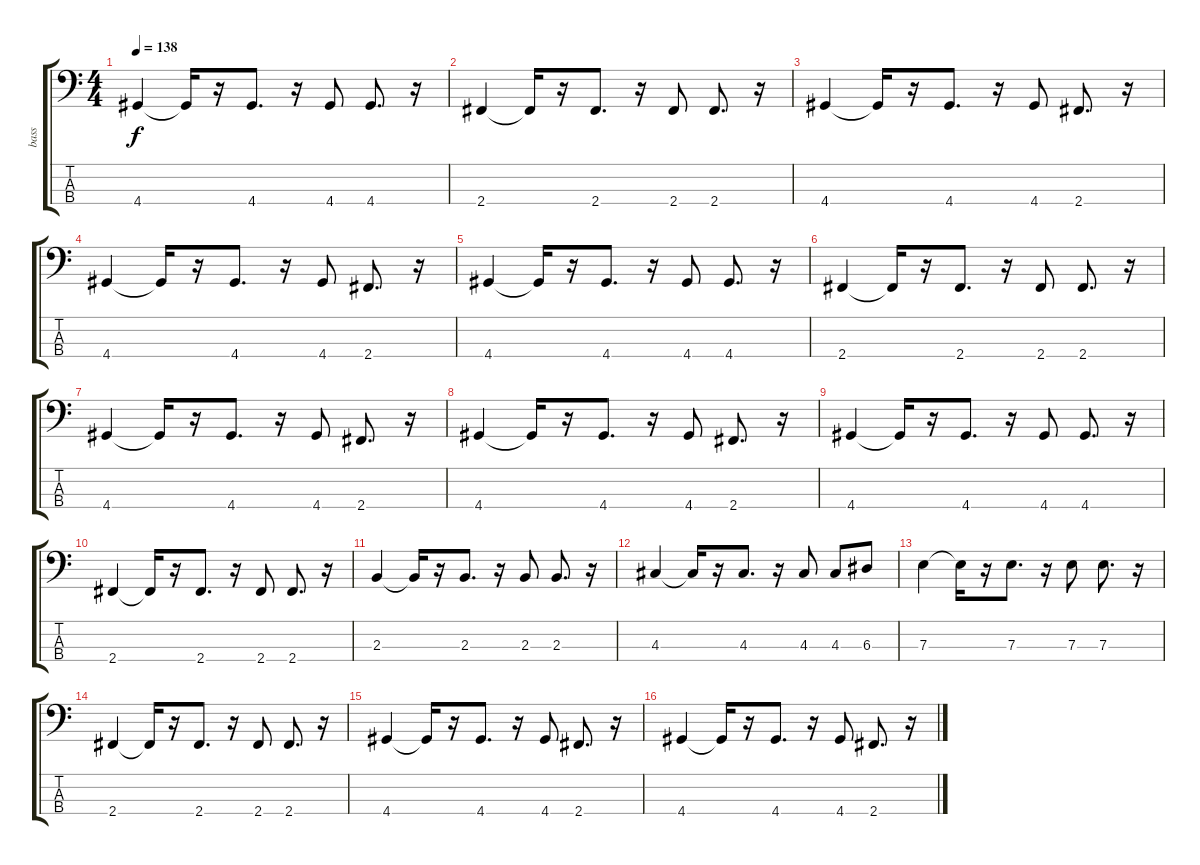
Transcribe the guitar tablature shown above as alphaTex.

\track ("bass" "bass") {instrument electricbassfinger}
\staff {score tabs}
\tuning (G2 D2 A1 E1) {hide}
\ts (4 4)
\tempo 138
\clef f4
\ks c
4.4.4{dy f} 4.4{t}.16 r.16 4.4.8{d} r.16 4.4.8 4.4.8{d} r.16 |
2.4.4 2.4{t}.16 r.16 2.4.8{d} r.16 2.4.8 2.4.8{d} r.16 |
4.4.4 4.4{t}.16 r.16 4.4.8{d} r.16 4.4.8 2.4.8{d} r.16 |
4.4.4 4.4{t}.16 r.16 4.4.8{d} r.16 4.4.8 2.4.8{d} r.16 |
4.4.4 4.4{t}.16 r.16 4.4.8{d} r.16 4.4.8 4.4.8{d} r.16 |
2.4.4 2.4{t}.16 r.16 2.4.8{d} r.16 2.4.8 2.4.8{d} r.16 |
4.4.4 4.4{t}.16 r.16 4.4.8{d} r.16 4.4.8 2.4.8{d} r.16 |
4.4.4 4.4{t}.16 r.16 4.4.8{d} r.16 4.4.8 2.4.8{d} r.16 |
4.4.4 4.4{t}.16 r.16 4.4.8{d} r.16 4.4.8 4.4.8{d} r.16 |
2.4.4 2.4{t}.16 r.16 2.4.8{d} r.16 2.4.8 2.4.8{d} r.16 |
2.3.4 2.3{t}.16 r.16 2.3.8{d} r.16 2.3.8 2.3.8{d} r.16 |
4.3.4 4.3{t}.16 r.16 4.3.8{d} r.16 4.3.8 4.3.8 6.3.8 |
7.3.4 7.3{t}.16 r.16 7.3.8{d} r.16 7.3.8 7.3.8{d} r.16 |
2.4.4 2.4{t}.16 r.16 2.4.8{d} r.16 2.4.8 2.4.8{d} r.16 |
4.4.4 4.4{t}.16 r.16 4.4.8{d} r.16 4.4.8 2.4.8{d} r.16 |
4.4.4 4.4{t}.16 r.16 4.4.8{d} r.16 4.4.8 2.4.8{d} r.16
